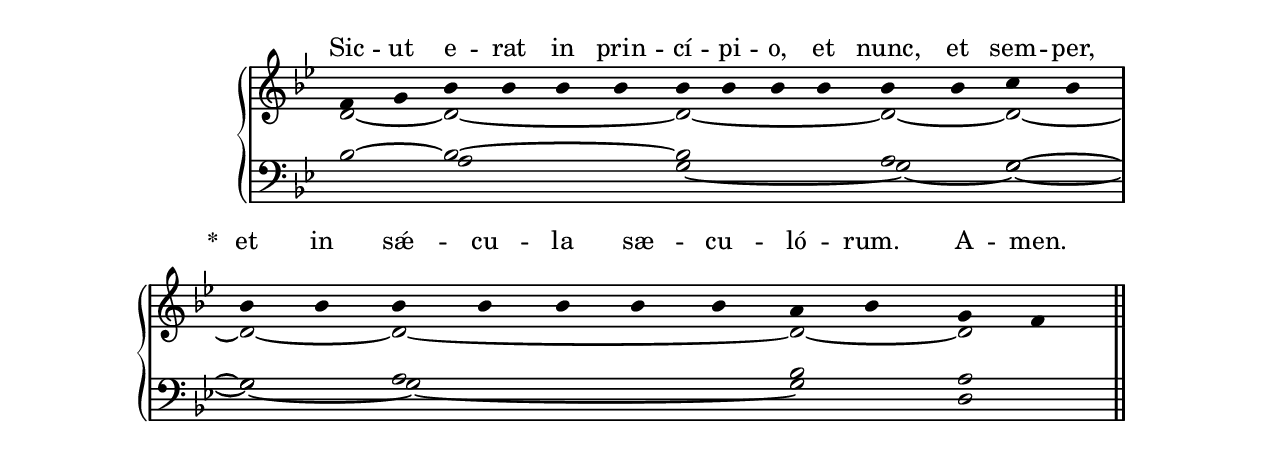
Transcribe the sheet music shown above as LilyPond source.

\version "2.18"
\include "gregorian.ly"
\include "noh2.ily"


%Page reference: page iii.61
%(volume.page)

global = {
 \key f \mixolydian
 \cadenzaOn 
}

\header {
  title = \markup \center-column {"" \vspace #1 }
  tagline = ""
  composer = ""
}

\paper {
 #(include-special-characters)
  oddHeaderMarkup = \markup \fill-line {
    \line {}
    \center-column {
      \on-the-fly #first-page     " "
      \on-the-fly #not-first-page ""
    }
    \line { \on-the-fly #print-page-number-check-first \fromproperty #'page:page-number-string }
  }
  evenHeaderMarkup = \markup \fill-line {
    \line { \on-the-fly #print-page-number-check-first \fromproperty #'page:page-number-string }
    \center-column { "" }
    \line {}
  }
}

chantText = \lyricmode {
Sic -- ut e -- rat in prin -- cí -- pi -- o, et nunc, et sem -- per, 
\set stanza = " * " 
et in sǽ -- cu -- la sæ -- cu -- ló -- rum. A -- men. }

chantMusic = {
\tieDown    f'4 g'4 bes'4 bes'4 bes'4 bes'4 bes'4 bes'4 bes'4 bes'4 bes'4 bes'4 c''4 bes'4 \divisioMaxima
 bes'4 bes'4 bes'4 bes'4 bes'4 bes'4 bes'4 a'4 bes'4 g'4 f'4 \finalis

}

altoMusic = {
d'2 ~ d'2*4/2 ~ d'2*4/2 ~ d'2 ~ d'2 ~ \divisioMaxima
d'2 ~ d'2*5/2 ~ d'2 ~ d'2 \finalis
}

tenorMusic = {
bes2 ~ bes2*4/2 ~ bes2*4/2 a2 g2 ~ \divisioMaxima
g2 a2*5/2 bes2 a2 \finalis
}

bassMusic = {
r2 a2*4/2 g2*4/2 ~ g2 ~ g2 ~ \divisioMaxima
g2 ~ g2*5/2 ~ g2 d2 \finalis
}

voiceLines = {
\voiceLineStyle


}

\score{
  <<
    \new GrandStaff <<
      \set GrandStaff.autoBeaming = ##f
      \set GrandStaff.instrumentName = \markup \center-column {
        ""
        ""
      }
      \new Staff = up <<
        \new Voice = "chant" {
          \voiceOne \global \chantMusic
        }
        \new Voice {
          \voiceTwo \global \altoMusic
        }
      >>

      \new Staff = down <<
        \clef bass
        \new Voice {
          \voiceOne \global \tenorMusic
        }
        \new Voice {
          \voiceTwo \global \bassMusic
        }
	\new Voice {
        \voiceThree \global \voiceLines
        }
      >>
    >>
    \new Lyrics \lyricsto chant {
      \chantText
    }
  >>
  \layout{
  }
  \midi{
    \tempo 4 = 125
  }
}
